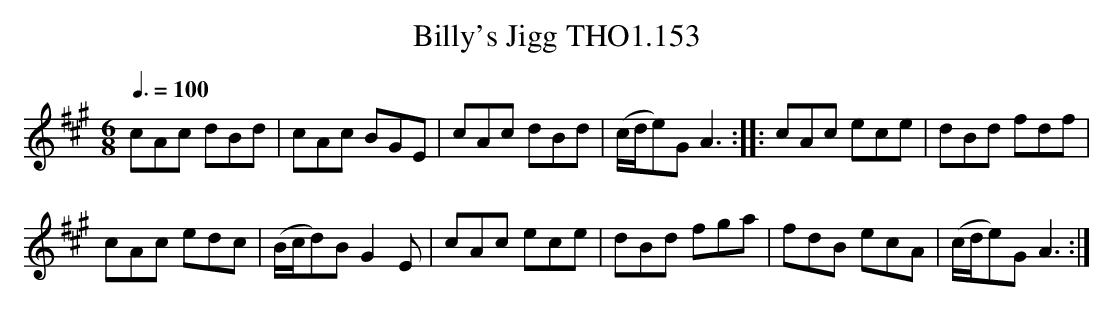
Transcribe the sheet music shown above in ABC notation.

X:1
T:Billy's Jigg THO1.153
M:6/8
L:1/8
Q:3/8=100
K:A
cAc dBd|cAc BGE|cAc dBd|(c/d/e)G A3::cAc ece|dBd fdf|
cAc edc|(B/c/d)B G2 E|cAc ece|dBd fga|fdB ecA|(c/d/e)G A3:|
